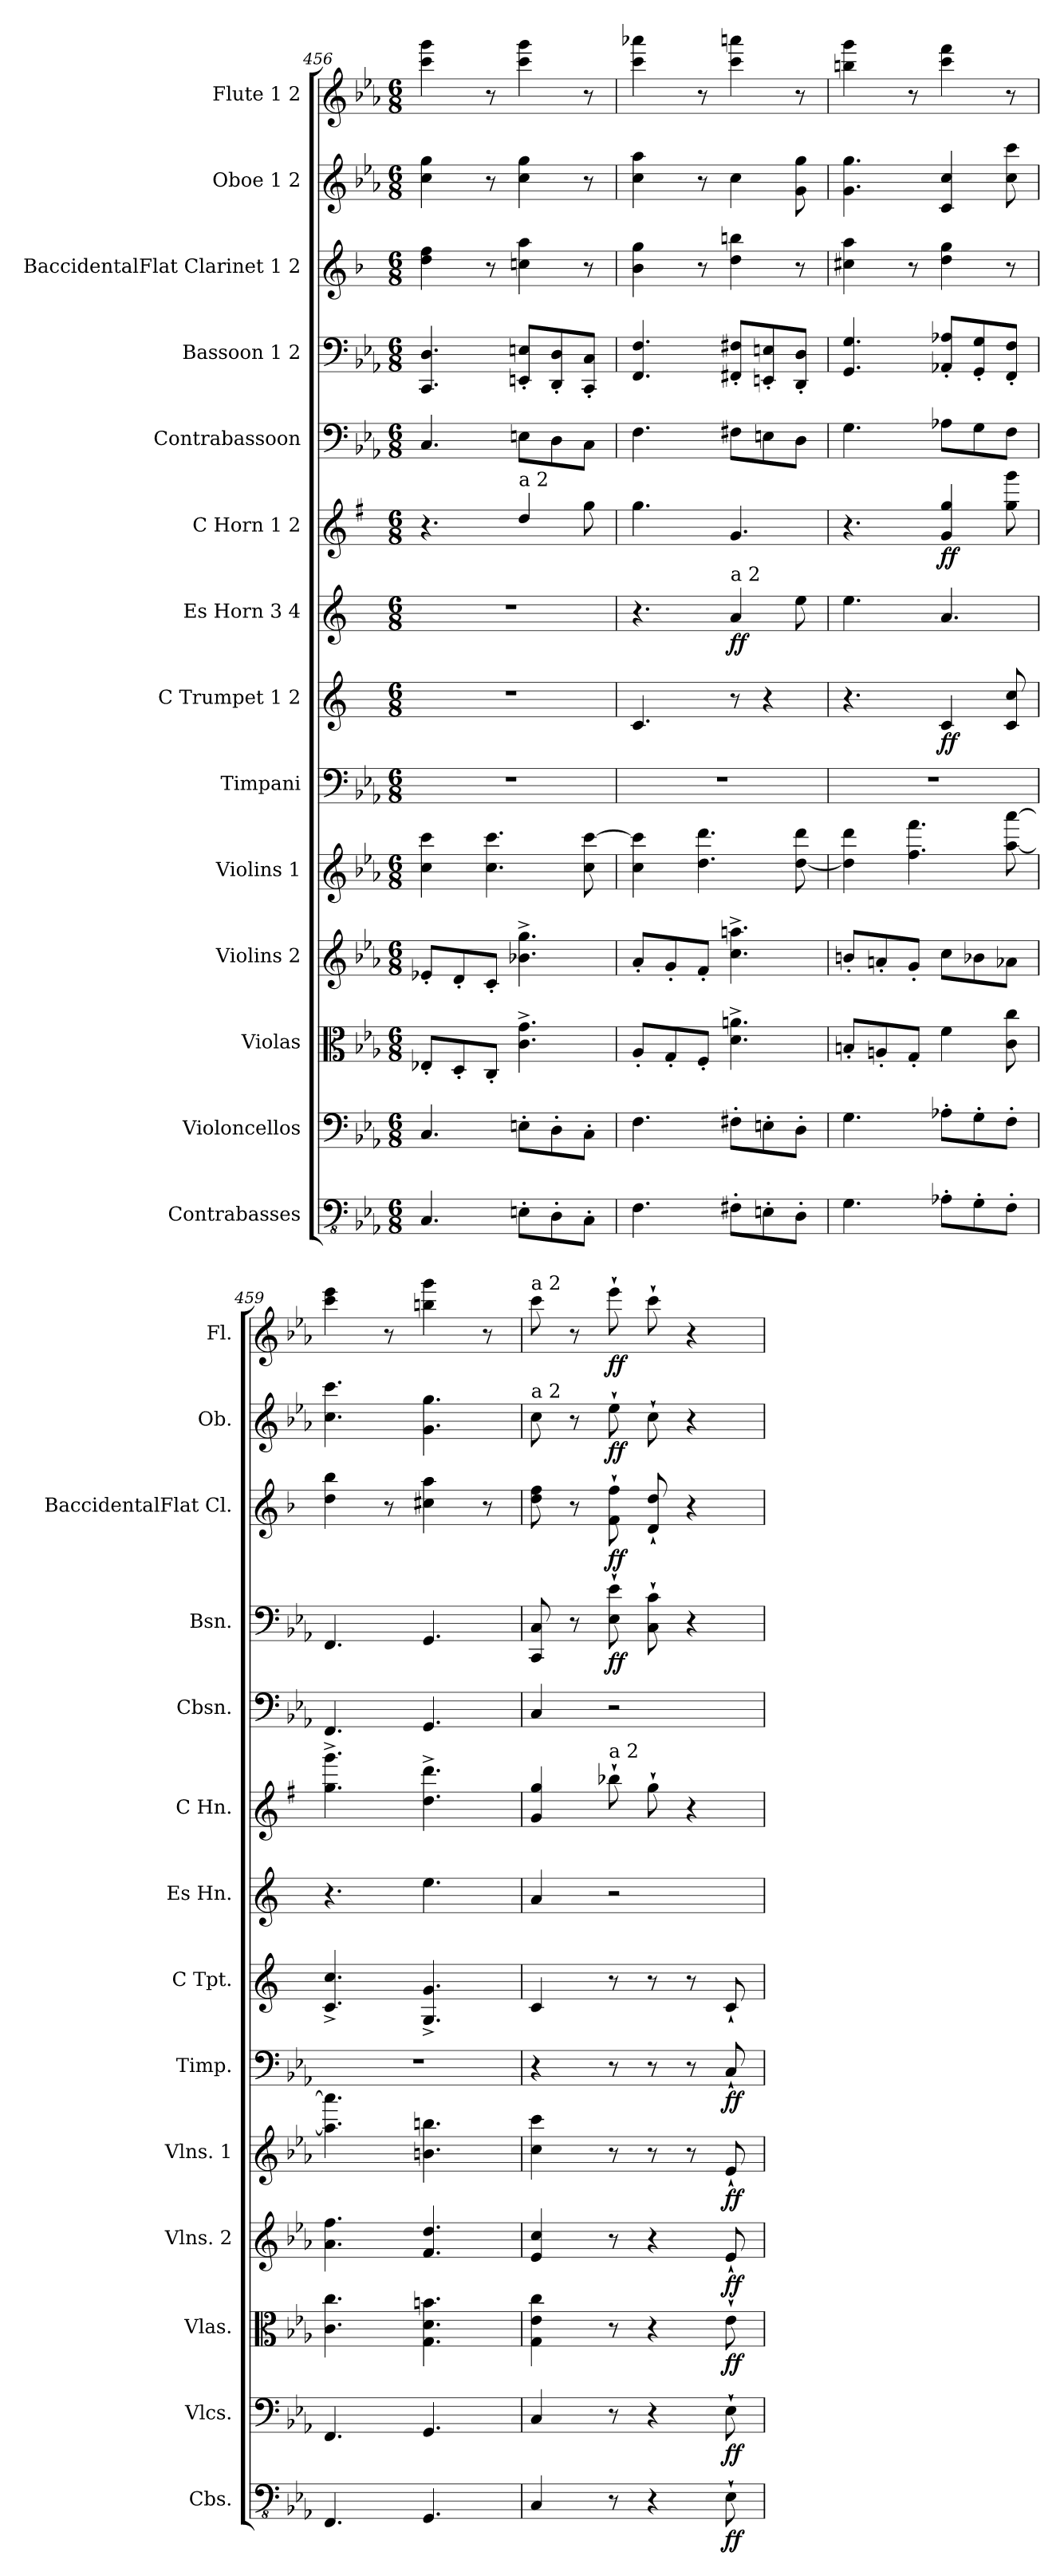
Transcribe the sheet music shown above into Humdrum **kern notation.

**kern	**dynam	**kern	**dynam	**kern	**dynam	**kern	**dynam	**kern	**dynam	**kern	**dynam	**kern	**dynam	**kern	**dynam	**kern	**dynam	**kern	**kern	**dynam	**kern	**dynam	**kern	**dynam	**kern	**dynam
*part14	*part14	*part13	*part13	*part12	*part12	*part11	*part11	*part10	*part10	*part9	*part9	*part8	*part8	*part7	*part7	*part6	*part6	*part5	*part4	*part4	*part3	*part3	*part2	*part2	*part1	*part1
*staff14	*staff14	*staff13	*staff13	*staff12	*staff12	*staff11	*staff11	*staff10	*staff10	*staff9	*staff9	*staff8	*staff8	*staff7	*staff7	*staff6	*staff6	*staff5	*staff4	*staff4	*staff3	*staff3	*staff2	*staff2	*staff1	*staff1
*I"Contrabasses	*	*I"Violoncellos	*	*I"Violas	*	*I"Violins 2	*	*I"Violins 1	*	*I"Timpani	*	*I"C Trumpet 1 2	*	*I"Es Horn 3 4	*	*I"C Horn 1 2	*	*I"Contrabassoon	*I"Bassoon 1 2	*	*I"BaccidentalFlat Clarinet 1 2	*	*I"Oboe 1 2	*	*I"Flute  1 2	*
*I'Cbs.	*	*I'Vlcs.	*	*I'Vlas.	*	*I'Vlns. 2	*	*I'Vlns. 1	*	*I'Timp.	*	*I'C Tpt.	*	*I'Es Hn.	*	*I'C Hn.	*	*I'Cbsn.	*I'Bsn.	*	*I'BaccidentalFlat Cl.	*	*I'Ob.	*	*I'Fl.	*
*clefFv4	*	*clefF4	*	*clefC3	*	*clefG2	*	*clefG2	*	*clefF4	*	*clefG2	*	*clefG2	*	*clefG2	*	*clefF4	*clefF4	*	*clefG2	*	*clefG2	*	*clefG2	*
*	*	*	*	*	*	*	*	*	*	*	*	*	*	*ITrd5c9	*	*ITrd4c7	*	*ITrd7c12	*	*	*ITrd1c2	*	*	*	*	*
*k[b-e-a-]	*	*k[b-e-a-]	*	*k[b-e-a-]	*	*k[b-e-a-]	*	*k[b-e-a-]	*	*k[b-e-a-]	*	*k[]	*	*k[b-e-a-]	*	*k[]	*	*k[b-e-a-]	*k[b-e-a-]	*	*k[b-e-a-]	*	*k[b-e-a-]	*	*k[b-e-a-]	*
*M6/8	*	*M6/8	*	*M6/8	*	*M6/8	*	*M6/8	*	*M6/8	*	*M6/8	*	*M6/8	*	*M6/8	*	*M6/8	*M6/8	*	*M6/8	*	*M6/8	*	*M6/8	*
=456	=456	=456	=456	=456	=456	=456	=456	=456	=456	=456	=456	=456	=456	=456	=456	=456	=456	=456	=456	=456	=456	=456	=456	=456	=456	=456
4.CC/	.	4.C/	.	8E-X'/L	.	8e-X'/L	.	4cc\ 4ccc\	.	2.r	.	2.r	.	2.r	.	4.r	.	4.CC/	4.CC/ 4.D/	.	4cc\ 4ee-\	.	4cc\ 4gg\	.	4ccc\ 4ggg\	.
.	.	.	.	8D'/	.	8d'/	.	.	.	.	.	.	.	.	.	.	.	.	.	.	.	.	.	.	.	.
.	.	.	.	8C'/J	.	8c'/J	.	4.cc\ 4.ccc\	.	.	.	.	.	.	.	.	.	.	.	.	8r	.	8r	.	8r	.
!	!	!	!	!	!	!	!	!	!	!	!	!	!	!	!	!LO:TX:a:t=a 2	!	!	!	!	!	!	!	!	!	!
8EEn'\L	.	8En'\L	.	4.c\^ 4.g\^	.	4.b-X\^ 4.gg\^	.	.	.	.	.	.	.	.	.	4g/	.	8EEn\L	8EEn/' 8En/'L	.	4b-X\ 4gg\	.	4cc\ 4gg\	.	4ccc\ 4ggg\	.
8DD'\	.	8D'\	.	.	.	.	.	.	.	.	.	.	.	.	.	.	.	8DD\	8DD/' 8D/'	.	.	.	.	.	.	.
8CC'\J	.	8C'\J	.	.	.	.	.	8cc\ [8ccc\	.	.	.	.	.	.	.	8cc\	.	8CC\J	8CC/' 8C/'J	.	8r	.	8r	.	8r	.
=457	=457	=457	=457	=457	=457	=457	=457	=457	=457	=457	=457	=457	=457	=457	=457	=457	=457	=457	=457	=457	=457	=457	=457	=457	=457	=457
4.FF\	.	4.F\	.	8A-'/L	.	8a-'/L	.	4cc\ 4ccc\]	.	2.r	.	4.c/	.	4.r	.	4.cc\	.	4.FF\	4.FF/ 4.F/	.	4a-\ 4ff\	.	4cc\ 4aa-\	.	4ccc\ 4aaa-X\	.
.	.	.	.	8G'/	.	8g'/	.	.	.	.	.	.	.	.	.	.	.	.	.	.	.	.	.	.	.	.
.	.	.	.	8F'/J	.	8f'/J	.	4.dd\ 4.ddd\	.	.	.	.	.	.	.	.	.	.	.	.	8r	.	8r	.	8r	.
!	!	!	!	!	!	!	!	!	!	!	!	!	!	!LO:TX:a:t=a 2	!	!	!	!	!	!	!	!	!	!	!	!
!	!	!	!	!	!	!	!	!	!	!	!	!	!	!	!LO:DY:b	!	!	!	!	!	!	!	!	!	!	!
8FF#X'\L	.	8F#X'\L	.	4.d\^ 4.an\^	.	4.cc\^ 4.aan\^	.	.	.	.	.	8r	.	4c/	ff	4.c/	.	8FF#X\L	8FF#X/' 8F#X/'L	.	4cc\ 4aan\	.	4cc\	.	4ccc\ 4aaan\	.
8EEn'\	.	8En'\	.	.	.	.	.	.	.	.	.	4r	.	.	.	.	.	8EEn\	8EEn/' 8En/'	.	.	.	.	.	.	.
8DD'\J	.	8D'\J	.	.	.	.	.	[8dd\ 8ddd\	.	.	.	.	.	8g\	.	.	.	8DD\J	8DD/' 8D/'J	.	8r	.	8g\ 8gg\	.	8r	.
=458	=458	=458	=458	=458	=458	=458	=458	=458	=458	=458	=458	=458	=458	=458	=458	=458	=458	=458	=458	=458	=458	=458	=458	=458	=458	=458
4.GG\	.	4.G\	.	8Bn'/L	.	8bn'/L	.	4dd\] 4ddd\	.	2.r	.	4.r	.	4.g\	.	4.r	.	4.GG\	4.GG/ 4.G/	.	4bn\ 4gg\	.	4.g\ 4.gg\	.	4bbn\ 4ggg\	.
.	.	.	.	8An'/	.	8an'/	.	.	.	.	.	.	.	.	.	.	.	.	.	.	.	.	.	.	.	.
.	.	.	.	8G'/J	.	8g'/J	.	4.ff\ 4.fff\	.	.	.	.	.	.	.	.	.	.	.	.	8r	.	.	.	8r	.
!	!	!	!	!	!	!	!	!	!	!	!	!	!LO:DY:b	!	!	!	!LO:DY:b	!	!	!	!	!	!	!	!	!
8AA-X'\L	.	8A-X'\L	.	4f\	.	8cc\L	.	.	.	.	.	4c/	ff	4.c/	.	4c/ 4cc/	ff	8AA-X\L	8AA-X/' 8A-X/'L	.	4cc\ 4ff\	.	4c/ 4cc/	.	4ccc\ 4fff\	.
8GG'\	.	8G'\	.	.	.	8b-X\	.	.	.	.	.	.	.	.	.	.	.	8GG\	8GG/' 8G/'	.	.	.	.	.	.	.
8FF'\J	.	8F'\J	.	8c\ 8cc\	.	8a-X\J	.	[8aa-\ [8aaa-\	.	.	.	8c/ 8cc/	.	.	.	8cc\ 8ccc\	.	8FF\J	8FF/' 8F/'J	.	8r	.	8cc\ 8ccc\	.	8r	.
=459	=459	=459	=459	=459	=459	=459	=459	=459	=459	=459	=459	=459	=459	=459	=459	=459	=459	=459	=459	=459	=459	=459	=459	=459	=459	=459
4.FFF/	.	4.FF/	.	4.c\ 4.cc\	.	4.a-\ 4.ff\	.	4.aa-\] 4.aaa-\]	.	2.r	.	4.c/^ 4.cc/^	.	4.r	.	4.cc\^ 4.ccc\^	.	4.FFF/	4.FF/	.	4cc\ 4aa-\	.	4.cc\ 4.ccc\	.	4ccc\ 4eee-\	.
.	.	.	.	.	.	.	.	.	.	.	.	.	.	.	.	.	.	.	.	.	8r	.	.	.	8r	.
4.GGG/	.	4.GG/	.	4.G\ 4.d\ 4.bn\	.	4.f/ 4.dd/	.	4.bn\ 4.bbn\	.	.	.	4.G/^ 4.g/^	.	4.g\	.	4.g\^ 4.gg\^	.	4.GGG/	4.GG/	.	4bn\ 4gg\	.	4.g\ 4.gg\	.	4bbn\ 4ggg\	.
.	.	.	.	.	.	.	.	.	.	.	.	.	.	.	.	.	.	.	.	.	8r	.	.	.	8r	.
!!LO:PB:g=z
=460	=460	=460	=460	=460	=460	=460	=460	=460	=460	=460	=460	=460	=460	=460	=460	=460	=460	=460	=460	=460	=460	=460	=460	=460	=460	=460
!	!	!	!	!	!	!	!	!	!	!	!	!	!	!	!	!	!	!	!	!	!	!	!	!	!LO:TX:a:t=a 2	!
!	!	!	!	!	!	!	!	!	!	!	!	!	!	!	!	!	!	!	!	!	!	!	!LO:TX:a:t=a 2	!	!	!
4CC/	.	4C/	.	4G\ 4e-\ 4cc\	.	4e-/ 4cc/	.	4cc\ 4ccc\	.	4r	.	4c/	.	4c/	.	4c/ 4cc/	.	4CC/	8CC/ 8C/	.	8cc\ 8ee-\	.	8cc\	.	8ccc\	.
.	.	.	.	.	.	.	.	.	.	.	.	.	.	.	.	.	.	.	8r	.	8r	.	8r	.	8r	.
!	!	!	!	!	!	!	!	!	!	!	!	!	!	!	!	!LO:TX:a:t=a 2	!	!	!	!	!	!	!	!	!	!
!	!	!	!	!	!	!	!	!	!	!	!	!	!	!	!	!	!	!	!	!LO:DY:b	!	!LO:DY:b	!	!LO:DY:b	!	!LO:DY:b
8r	.	8r	.	8r	.	8r	.	8r	.	8r	.	8r	.	2r	.	8ee-X`\	.	2r	8E-\` 8e-\`	ff	8e-\` 8ee-\`	ff	8ee-`\	ff	8eee-`\	ff
4r	.	4r	.	4r	.	4r	.	8r	.	8r	.	8r	.	.	.	8cc`\	.	.	8C\` 8c\`	.	8c/` 8cc/`	.	8cc`\	.	8ccc`\	.
.	.	.	.	.	.	.	.	8r	.	8r	.	8r	.	.	.	4r	.	.	4r	.	4r	.	4r	.	4r	.
!	!LO:DY:b	!	!LO:DY:b	!	!LO:DY:b	!	!LO:DY:b	!	!LO:DY:b	!	!LO:DY:b	!	!	!	!	!	!	!	!	!	!	!	!	!	!	!
8EE-`\	ff	8E-`\	ff	8e-`\	ff	8e-`/	ff	8e-`/	ff	8C`/	ff	8c`/	.	.	.	.	.	.	.	.	.	.	.	.	.	.
=	=	=	=	=	=	=	=	=	=	=	=	=	=	=	=	=	=	=	=	=	=	=	=	=	=	=
*-	*-	*-	*-	*-	*-	*-	*-	*-	*-	*-	*-	*-	*-	*-	*-	*-	*-	*-	*-	*-	*-	*-	*-	*-	*-	*-
